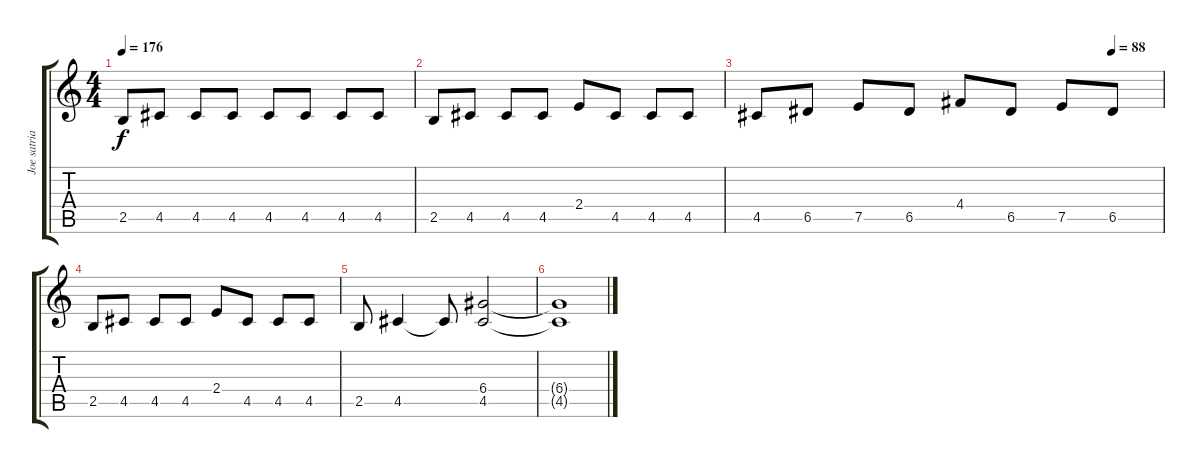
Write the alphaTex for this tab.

\track ("Joe satriani" "Joe satria") {instrument overdrivenguitar}
\staff {score tabs}
\tuning (E4 B3 G3 D3 A2 E2) {hide}
\ts (4 4)
\tempo 176
\clef g2
\ks c
2.5.8{dy f} 4.5.8 4.5.8 4.5.8 4.5.8 4.5.8 4.5.8 4.5.8 |
2.5.8 4.5.8 4.5.8 4.5.8 2.4.8 4.5.8 4.5.8 4.5.8 |
\tempo (88 0.875)
4.5.8 6.5.8 7.5.8 6.5.8 4.4.8 6.5.8 7.5.8 6.5.8 |
2.5.8 4.5.8 4.5.8 4.5.8 2.4.8 4.5.8 4.5.8 4.5.8 |
2.5.8 4.5.4 4.5{t}.8 (6.4 4.5).2 |
(6.4{t} 4.5{t}).1
